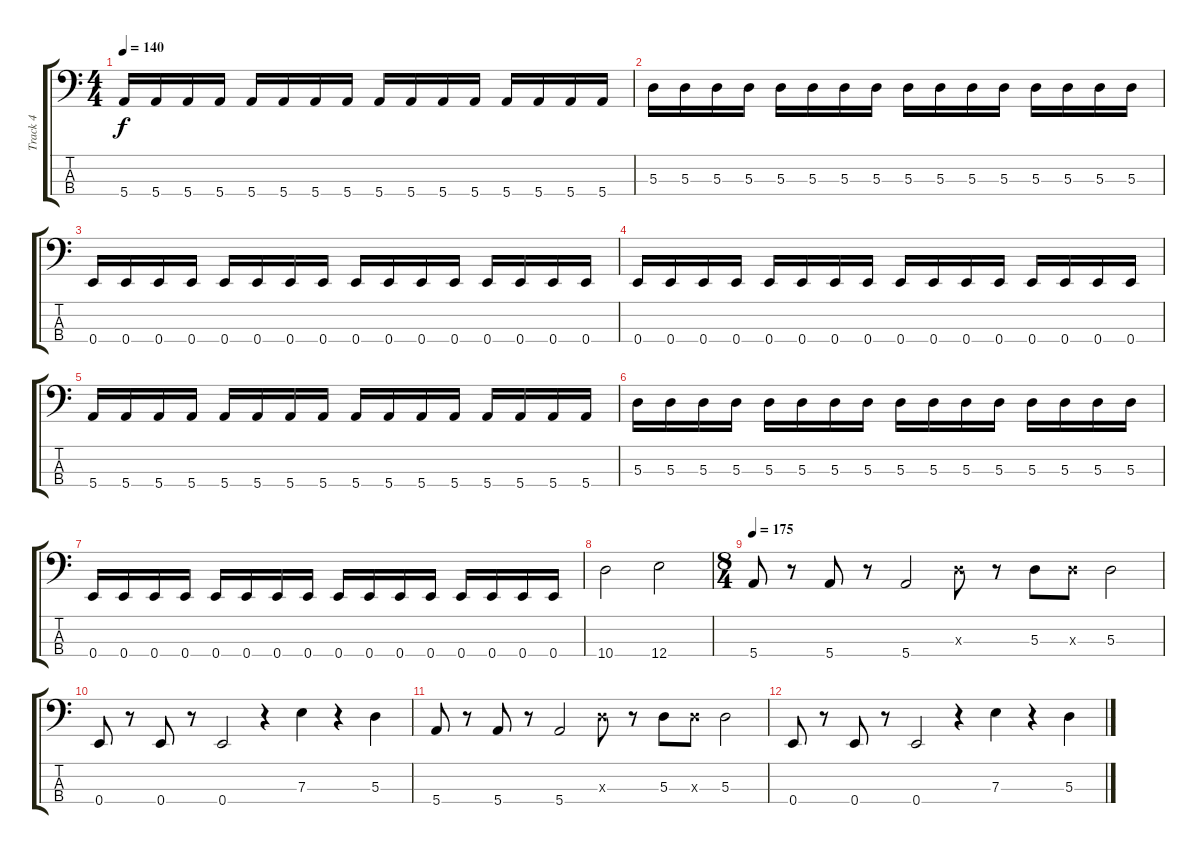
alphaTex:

\track ("Track 4" "Track 4") {instrument electricbasspick}
\staff {score tabs}
\tuning (G2 D2 A1 E1) {hide}
\ts (4 4)
\tempo 140
\clef f4
\ks c
5.4.16{dy f} 5.4.16 5.4.16 5.4.16 5.4.16 5.4.16 5.4.16 5.4.16 5.4.16 5.4.16 5.4.16 5.4.16 5.4.16 5.4.16 5.4.16 5.4.16 |
5.3.16 5.3.16 5.3.16 5.3.16 5.3.16 5.3.16 5.3.16 5.3.16 5.3.16 5.3.16 5.3.16 5.3.16 5.3.16 5.3.16 5.3.16 5.3.16 |
0.4.16 0.4.16 0.4.16 0.4.16 0.4.16 0.4.16 0.4.16 0.4.16 0.4.16 0.4.16 0.4.16 0.4.16 0.4.16 0.4.16 0.4.16 0.4.16 |
0.4.16 0.4.16 0.4.16 0.4.16 0.4.16 0.4.16 0.4.16 0.4.16 0.4.16 0.4.16 0.4.16 0.4.16 0.4.16 0.4.16 0.4.16 0.4.16 |
5.4.16 5.4.16 5.4.16 5.4.16 5.4.16 5.4.16 5.4.16 5.4.16 5.4.16 5.4.16 5.4.16 5.4.16 5.4.16 5.4.16 5.4.16 5.4.16 |
5.3.16 5.3.16 5.3.16 5.3.16 5.3.16 5.3.16 5.3.16 5.3.16 5.3.16 5.3.16 5.3.16 5.3.16 5.3.16 5.3.16 5.3.16 5.3.16 |
0.4.16 0.4.16 0.4.16 0.4.16 0.4.16 0.4.16 0.4.16 0.4.16 0.4.16 0.4.16 0.4.16 0.4.16 0.4.16 0.4.16 0.4.16 0.4.16 |
10.4.2 12.4.2 |
\ts (8 4)
\tempo 175
5.4.8 r.8 5.4.8 r.8 5.4.2 5.3{x}.8 r.8 5.3.8 5.3{x}.8 5.3.2 |
0.4.8 r.8 0.4.8 r.8 0.4.2 r.4 7.3.4 r.4 5.3.4 |
5.4.8 r.8 5.4.8 r.8 5.4.2 5.3{x}.8 r.8 5.3.8 5.3{x}.8 5.3.2 |
0.4.8 r.8 0.4.8 r.8 0.4.2 r.4 7.3.4 r.4 5.3.4
